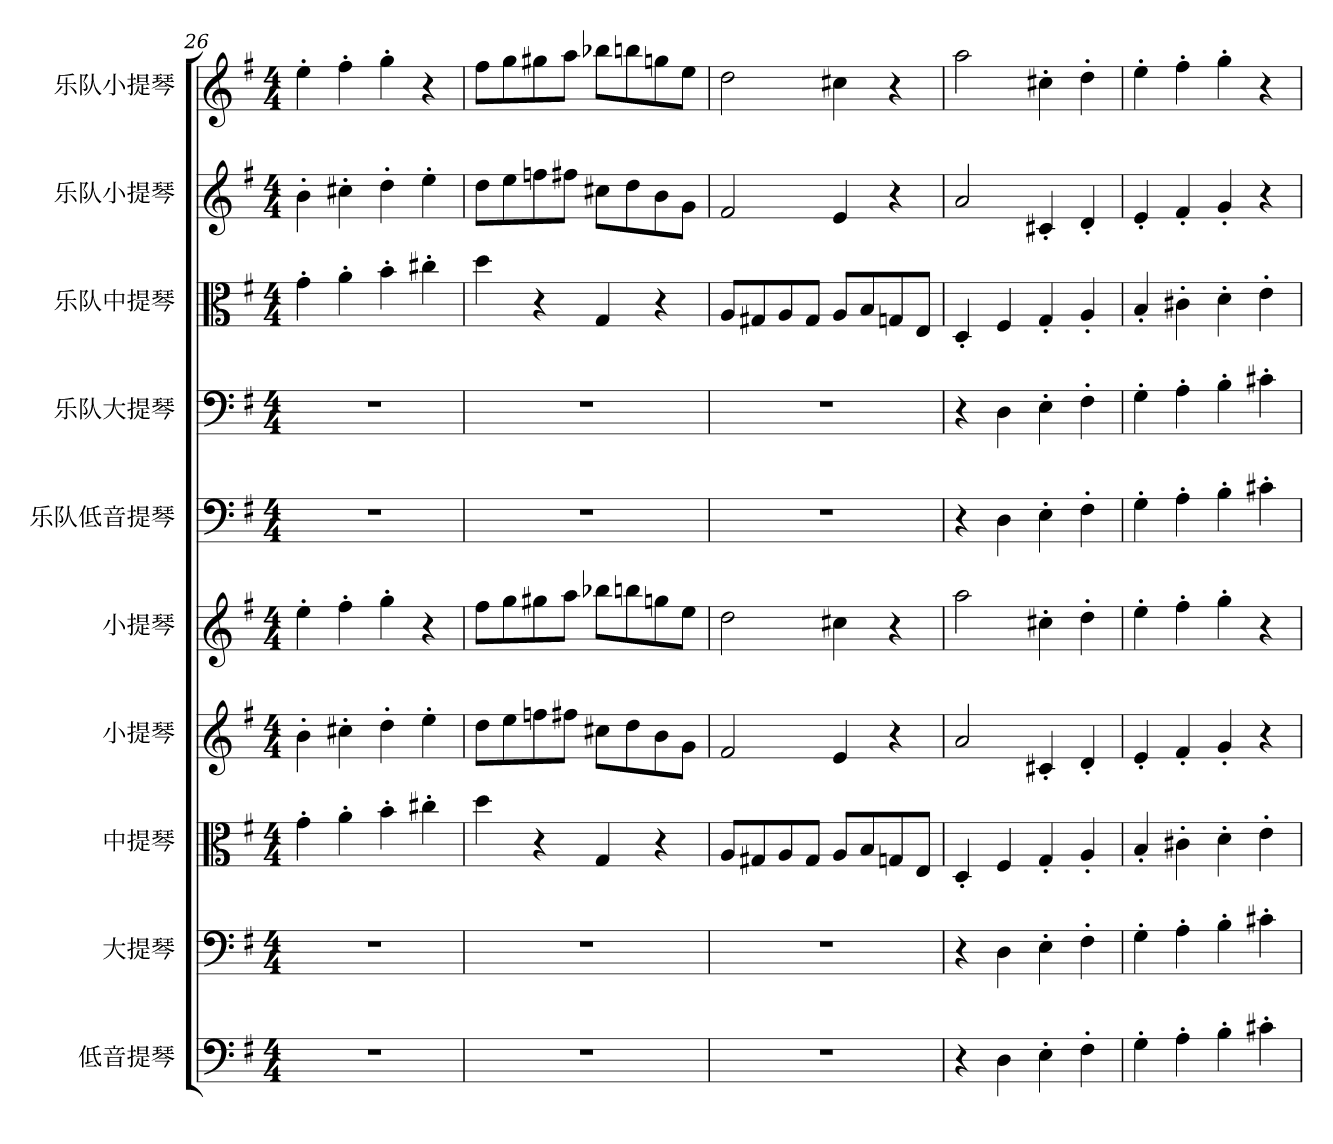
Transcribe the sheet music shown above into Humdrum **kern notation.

**kern	**kern	**kern	**kern	**kern	**kern	**kern	**kern	**kern	**kern
*part10	*part9	*part8	*part7	*part6	*part5	*part4	*part3	*part2	*part1
*staff10	*staff9	*staff8	*staff7	*staff6	*staff5	*staff4	*staff3	*staff2	*staff1
*I"低音提琴	*I"大提琴	*I"中提琴	*I"小提琴	*I"小提琴	*I"乐队低音提琴	*I"乐队大提琴	*I"乐队中提琴	*I"乐队小提琴	*I"乐队小提琴
!!LO:PB:g=z
*clefF4	*clefF4	*clefC3	*clefG2	*clefG2	*clefF4	*clefF4	*clefC3	*clefG2	*clefG2
*ITrd7c12	*	*	*	*	*ITrd7c12	*	*	*	*
*k[f#]	*k[f#]	*k[f#]	*k[f#]	*k[f#]	*k[f#]	*k[f#]	*k[f#]	*k[f#]	*k[f#]
*M4/4	*M4/4	*M4/4	*M4/4	*M4/4	*M4/4	*M4/4	*M4/4	*M4/4	*M4/4
=26	=26	=26	=26	=26	=26	=26	=26	=26	=26
1r	1r	4g'\	4b'\	4ee'\	1r	1r	4g'\	4b'\	4ee'\
.	.	4a'\	4cc#X'\	4ff#'\	.	.	4a'\	4cc#X'\	4ff#'\
.	.	4b'\	4dd'\	4gg'\	.	.	4b'\	4dd'\	4gg'\
.	.	4cc#X'\	4ee'\	4r	.	.	4cc#X'\	4ee'\	4r
=27	=27	=27	=27	=27	=27	=27	=27	=27	=27
1r	1r	4dd\	8dd\L	8ff#\L	1r	1r	4dd\	8dd\L	8ff#\L
.	.	.	8ee\	8gg\	.	.	.	8ee\	8gg\
.	.	4r	8ffn\	8gg#X\	.	.	4r	8ffn\	8gg#X\
.	.	.	8ff#X\J	8aa\J	.	.	.	8ff#X\J	8aa\J
.	.	4G/	8cc#X\L	8bb-X\L	.	.	4G/	8cc#X\L	8bb-X\L
.	.	.	8dd\	8bbn\	.	.	.	8dd\	8bbn\
.	.	4r	8b\	8ggn\	.	.	4r	8b\	8ggn\
.	.	.	8g\J	8ee\J	.	.	.	8g\J	8ee\J
=28	=28	=28	=28	=28	=28	=28	=28	=28	=28
*	*	*	*	*	*	*	*	*	*MM237
1r	1r	8A/L	2f#/	2dd\	1r	1r	8A/L	2f#/	2dd\
.	.	8G#X/	.	.	.	.	8G#X/	.	.
.	.	8A/	.	.	.	.	8A/	.	.
.	.	8G#/J	.	.	.	.	8G#/J	.	.
.	.	8A/L	4e/	4cc#X\	.	.	8A/L	4e/	4cc#X\
.	.	8B/	.	.	.	.	8B/	.	.
.	.	8Gn/	4r	4r	.	.	8Gn/	4r	4r
.	.	8E/J	.	.	.	.	8E/J	.	.
=29	=29	=29	=29	=29	=29	=29	=29	=29	=29
*	*	*	*	*	*	*	*	*	*MM244
4r	4r	4D'/	2a/	2aa\	4r	4r	4D'/	2a/	2aa\
4DD\	4D\	4F#/	.	.	4DD\	4D\	4F#/	.	.
4EE'\	4E'\	4G'/	4c#X'/	4cc#X'\	4EE'\	4E'\	4G'/	4c#X'/	4cc#X'\
4FF#'\	4F#'\	4A'/	4d'/	4dd'\	4FF#'\	4F#'\	4A'/	4d'/	4dd'\
=30	=30	=30	=30	=30	=30	=30	=30	=30	=30
4GG'\	4G'\	4B'/	4e'/	4ee'\	4GG'\	4G'\	4B'/	4e'/	4ee'\
4AA'\	4A'\	4c#X'\	4f#'/	4ff#'\	4AA'\	4A'\	4c#X'\	4f#'/	4ff#'\
4BB'\	4B'\	4d'\	4g'/	4gg'\	4BB'\	4B'\	4d'\	4g'/	4gg'\
4C#X'\	4c#X'\	4e'\	4r	4r	4C#X'\	4c#X'\	4e'\	4r	4r
=	=	=	=	=	=	=	=	=	=
*-	*-	*-	*-	*-	*-	*-	*-	*-	*-
